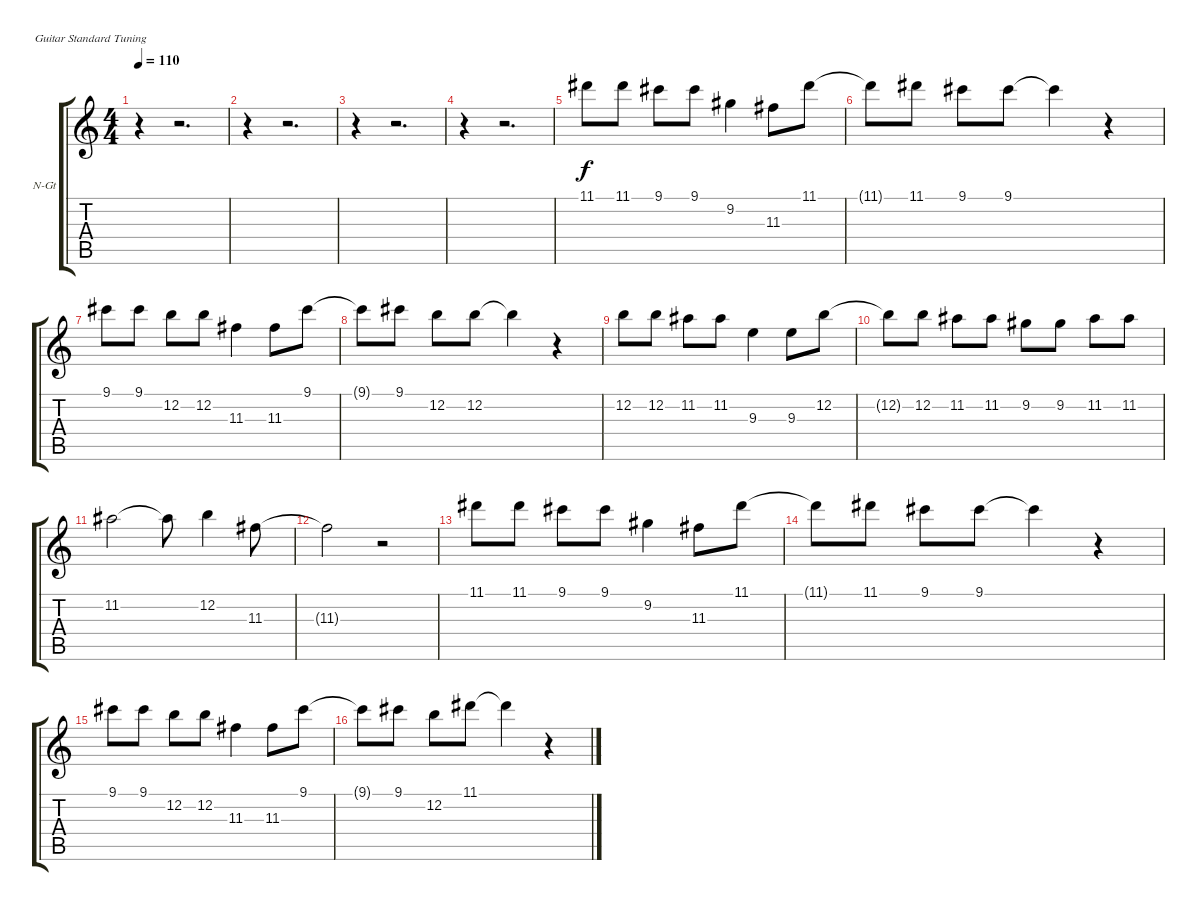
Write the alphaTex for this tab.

\defaultSystemsLayout 4
\bracketExtendMode groupsimilarinstruments
\firstSystemTrackNameOrientation horizontal
\otherSystemsTrackNameOrientation horizontal
\track ("Nylon Guitar" "N-Gt") {instrument acousticguitarnylon}
\staff {score tabs}
\tuning (E4 B3 G3 D3 A2 E2)
\ts (4 4)
\tempo 110
\clef g2
\ks c
r.4{dy f} r.2{d} |
r.4 r.2{d} |
r.4 r.2{d} |
r.4 r.2{d} |
11.1.8 11.1.8 9.1.8 9.1.8 9.2.4 11.3.8 11.1.8 |
11.1{t}.8 11.1.8 9.1.8 9.1.8 9.1{t}.4 r.4 |
9.1.8 9.1.8 12.2.8 12.2.8 11.3.4 11.3.8 9.1.8 |
9.1{t}.8 9.1.8 12.2.8 12.2.8 12.2{t}.4 r.4 |
12.2.8 12.2.8 11.2.8 11.2.8 9.3.4 9.3.8 12.2.8 |
12.2{t}.8 12.2.8 11.2.8 11.2.8 9.2.8 9.2.8 11.2.8 11.2.8 |
11.2.2 11.2{t}.8 12.2.4 11.3.8 |
11.3{t}.2 r.2 |
11.1.8 11.1.8 9.1.8 9.1.8 9.2.4 11.3.8 11.1.8 |
11.1{t}.8 11.1.8 9.1.8 9.1.8 9.1{t}.4 r.4 |
9.1.8 9.1.8 12.2.8 12.2.8 11.3.4 11.3.8 9.1.8 |
9.1{t}.8 9.1.8 12.2.8 11.1.8 11.1{t}.4 r.4
